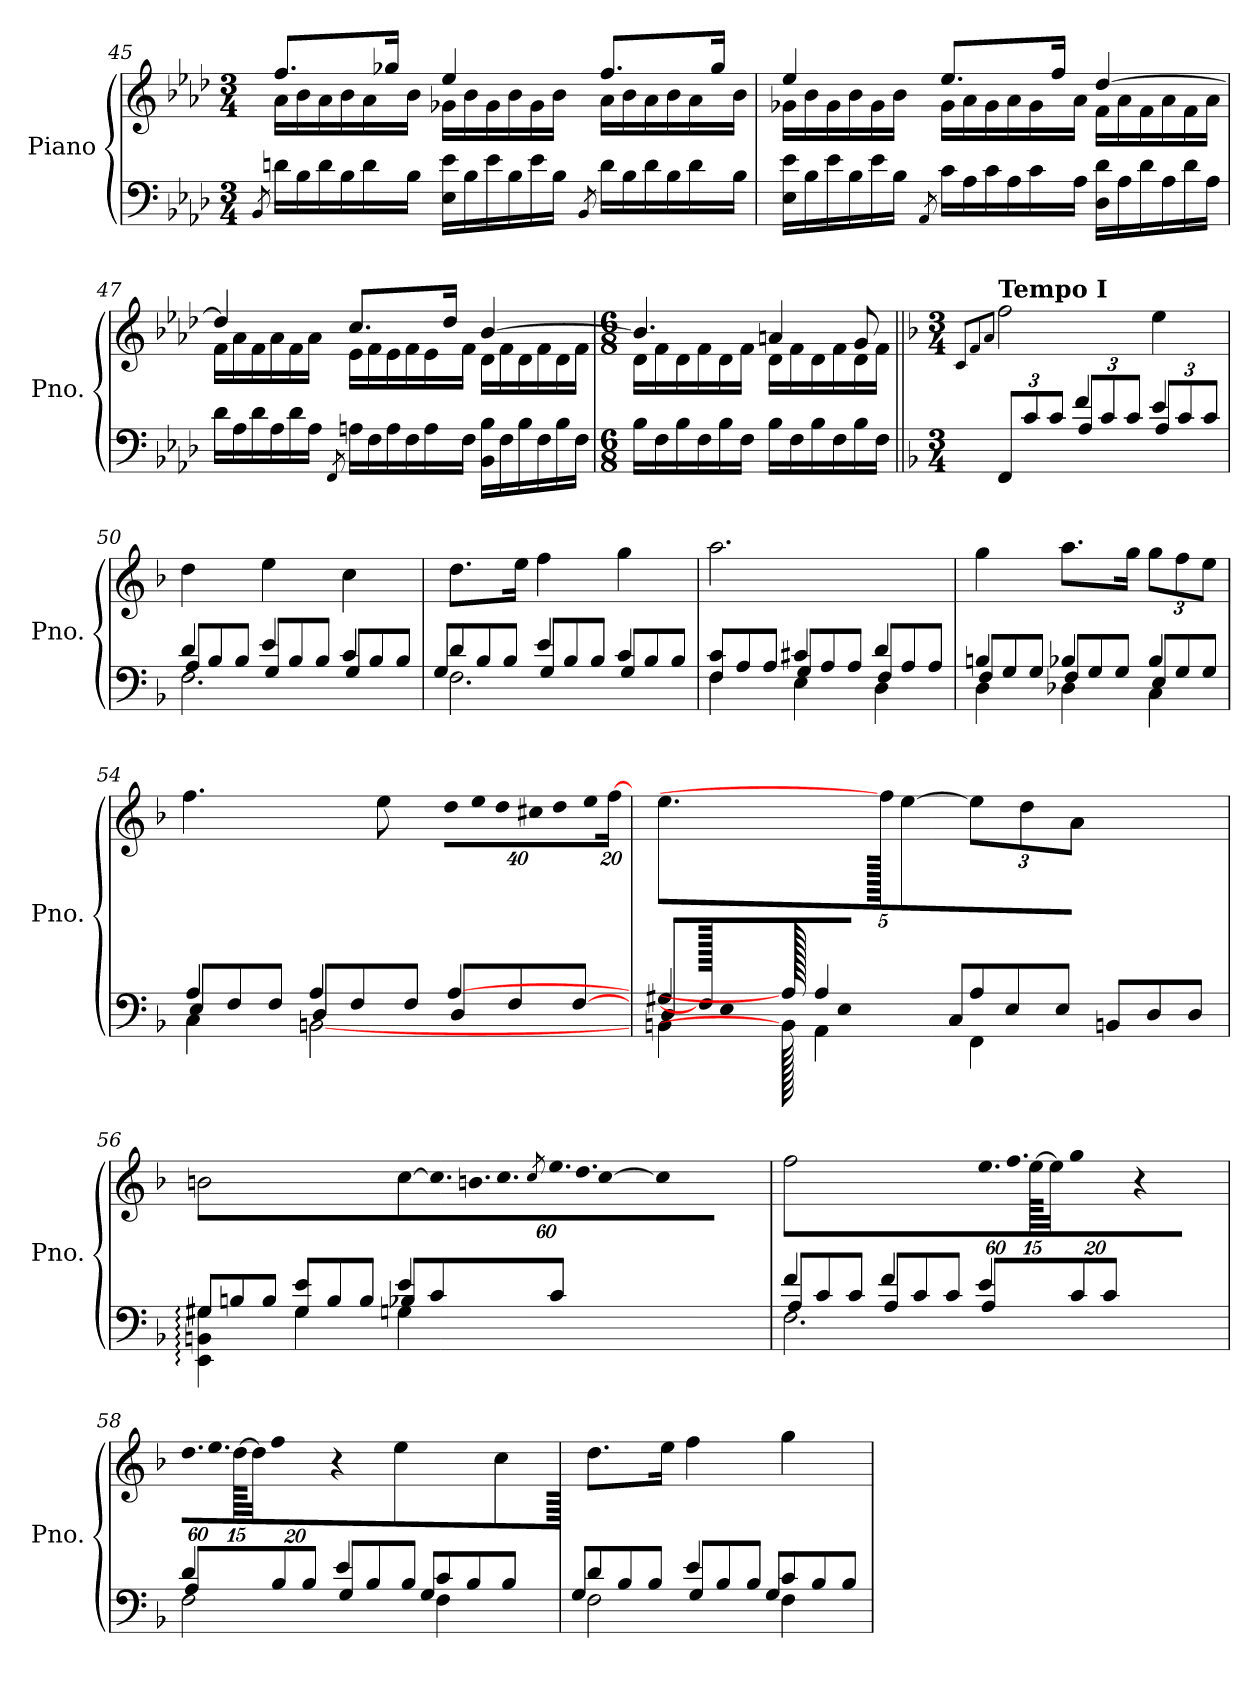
**kern	**kern
*part1	*part1
*staff2	*staff1
*I"Piano	*
*I'Pno.	*
*clefF4	*clefG2
*k[b-e-a-d-]	*k[b-e-a-d-]
*M3/4	*M3/4
=45	=45
8qBB-/	.
*	*^
*Xtuplet	*	*Xtuplet
24dn\LL	8.ff/L	24a-\LL
24B-\	.	24b-\
24d\	.	24a-\
24B-\	.	24b-\
24d\	.	24a-\
.	16gg-X/Jk	.
24B-\JJ	.	24b-\JJ
24E-\ 24e-\LL	4ee-/	24g-X\LL
24B-\	.	24b-\
24e-\	.	24g-\
24B-\	.	24b-\
24e-\	.	24g-\
24B-\JJ	.	24b-\JJ
8qBB-/	.	.
24d\LL	8.ff/L	24a-\LL
24B-\	.	24b-\
24d\	.	24a-\
24B-\	.	24b-\
24d\	.	24a-\
.	16gg-/Jk	.
24B-\JJ	.	24b-\JJ
!!LO:LB:g=z	!!
=46	=46	=46
24E-\ 24e-\LL	4ee-/	24g-X\LL
24B-\	.	24b-\
24e-\	.	24g-\
24B-\	.	24b-\
24e-\	.	24g-\
24B-\JJ	.	24b-\JJ
8qAA-/	.	.
24c\LL	8.ee-/L	24g-\LL
24A-\	.	24a-\
24c\	.	24g-\
24A-\	.	24a-\
24c\	.	24g-\
.	16ff/Jk	.
24A-\JJ	.	24a-\JJ
24D-\ 24d-\LL	[4dd-/	24f\LL
24A-\	.	24a-\
24d-\	.	24f\
24A-\	.	24a-\
24d-\	.	24f\
24A-\JJ	.	24a-\JJ
=47	=47	=47
24d-\LL	4dd-/]	24f\LL
24A-\	.	24a-\
24d-\	.	24f\
24A-\	.	24a-\
24d-\	.	24f\
24A-\JJ	.	24a-\JJ
8qFF/	.	.
24An\LL	8.cc/L	24e-\LL
24F\	.	24f\
24A\	.	24e-\
24F\	.	24f\
24A\	.	24e-\
.	16dd-/Jk	.
24F\JJ	.	24f\JJ
24BB-\ 24B-\LL	[4b-/	24d-\LL
24F\	.	24f\
24B-\	.	24d-\
24F\	.	24f\
24B-\	.	24d-\
24F\JJ	.	24f\JJ
!!LO:LB:g=z	!!
=48	=48	=48
*M6/8	*M6/8	*
16B-\LL	4.b-/]	16d-\LL
16F\	.	16f\
16B-\	.	16d-\
16F\	.	16f\
16B-\	.	16d-\
16F\JJ	.	16f\JJ
16B-\LL	4an/	16d-\LL
16F\	.	16f\
16B-\	.	16d-\
16F\	.	16f\
16B-\	8g/	16d-\
16F\JJ	.	16f\JJ
*	*v	*v
=49||	=49||
*k[b-]	*k[b-]
*M3/4	*M3/4
*	*MM69
.	8qc/L
.	8qf/
.	8qa/J
*^	*
*	*tuplet	*
*	*Xbrackettup	*
!	!	!LO:TX:a:B:t=Tempo I
4ryy	12FF/L	2ff\
.	12c/	.
.	12c/J	.
4f/	12A/L	.
.	12c/	.
.	12c/J	.
4e/	12A/L	4ee\
.	12c/	.
.	12c/J	.
=50	=50	=50
*	*^	*
*	*	*Xtuplet	*
4d/	2.F\	12A/L	4dd\
.	.	12B-/	.
.	.	12B-/J	.
4e/	.	12G/L	4ee\
.	.	12B-/	.
.	.	12B-/J	.
4c/	.	12G/L	4cc\
.	.	12B-/	.
.	.	12B-/J	.
!!LO:LB:g=z
=51	=51	=51	=51
4d/	2.F\	12G/L	8.dd\L
.	.	12B-/	.
.	.	12B-/J	.
.	.	.	16ee\Jk
4e/	.	12G/L	4ff\
.	.	12B-/	.
.	.	12B-/J	.
4c/	.	12G/L	4gg\
.	.	12B-/	.
.	.	12B-/J	.
=52	=52	=52	=52
4c/	4F\	12F/L	2.aa\
.	.	12A/	.
.	.	12A/J	.
4c#X/	4E\	12G/L	.
.	.	12A/	.
.	.	12A/J	.
4d/	4D\	12F/L	.
.	.	12A/	.
.	.	12A/J	.
=53	=53	=53	=53
4Bn/	4D\	12F/L	4gg\
.	.	12G/	.
.	.	12G/J	.
4B-X/	4D-X\	12F/L	8.aa\L
.	.	12G/	.
.	.	12G/J	.
.	.	.	16gg\Jk
*	*	*	*tuplet
*	*	*	*Xbrackettup
4B-/	4C\	12E/L	12gg\L
.	.	12G/	12ff\
.	.	12G/J	12ee\J
!!LO:LB:g=z
=54	=54	=54	=54
640ryy	640ryy	640ryy	4.ff\
4A/	4C\	12E/L	.
.	.	12F/	.
.	.	12F/J	.
4A/	[640%319BBn\	12D/L	.
.	.	12F/	.
.	.	.	8ee\
.	.	12F/J	.
!	!	!	!LO:N:vis=16
.	.	.	640%23dd\LL
[640%159A/	.	12D/L	.
!	!	!	!LO:N:vis=16
.	.	.	640%23ee\
!	!	!	!LO:N:vis=16
.	.	.	640%23dd\
.	.	12F/	.
!	!	!	!LO:N:vis=16
.	.	.	640%23cc#X\
!	!	!	!LO:N:vis=16
.	.	.	640%23dd\
.	.	[1920%157F/J	.
!	!	!	!LO:N:vis=16
.	.	.	640%23ee\
.	.	.	[320%11ff\JJ
=55	=55	=55	=55
4G#X/	4BBn\	12D/L	4.ee\
.	.	640F/J]	.
.	.	12E/	.
.	.	12E/J	.
640A/]	640BB\]	.	.
4A/	4AA\	12C/L	.
.	.	12E/	.
.	.	.	640ff\JJ]
.	.	.	[8ee\
.	.	12E/J	.
4A/	4FF:\	12BBn/L	12ee\L]
.	.	12D/	12dd\
.	.	12D/J	12a\J
=56	=56	=56	=56
4ryy	4EE\: 4BBn\: 4G#X\:	12G#/L	2bn\
.	.	12Bn/	.
.	.	12B/J	.
4e/	4G#\	12G#/L	.
.	.	12B/	.
.	.	12B/J	.
*	*	*	*Xtuplet
4e/	4Gn\	12B-X/L	[12cc\L
*	*	*	*tuplet
!	!	!	!LO:N:vis=16.
.	.	12c/	1920%53cc\L]
!	!	!	!LO:N:vis=16.
.	.	.	1920%53bn\
!	!	!	!LO:N:vis=16.
.	.	.	1920%53cc\
.	.	.	8qcc/
!	!	!	!LO:N:vis=16.
.	.	.	1920%53ee\
.	.	12c/J	.
!	!	!	!LO:N:vis=16.
.	.	.	1920%53dd\
.	.	.	[960%7cc\JJ
.	.	.	640%13cc\JJ]
.	.	.	960ryy
!!LO:PB:g=z
=57	=57	=57	=57
4f/	2.F\	12A/L	2ff\
.	.	12c/	.
.	.	12c/J	.
4f/	.	12A/L	.
.	.	12c/	.
.	.	12c/J	.
!	!	!	!LO:N:vis=16.
4e/	.	12A/L	1920%53ee\LL
!	!	!	!LO:N:vis=16.
.	.	.	1920%53ff\
.	.	.	[960%7ee\J
.	.	.	640%13ee\J]
.	.	.	12gg\J
.	.	12c/	.
.	.	.	12r
.	.	12c/J	.
.	.	.	1920ryy
=58	=58	=58	=58
!	!	!	!LO:N:vis=16.
4d/	2F\	12A/L	1920%53dd\LL
!	!	!	!LO:N:vis=16.
.	.	.	1920%53ee\
.	.	.	[960%7dd\J
.	.	.	640%13dd\J]
.	.	.	12ff\J
.	.	12B-/	.
.	.	.	12r
.	.	12B-/J	.
.	.	.	4ee\
4e/	.	12G/L	.
.	.	12B-/	.
.	.	12B-/J	.
.	.	.	4cc\
4c/	4F\	12G/L	.
.	.	12B-/	.
.	.	12B-/J	.
.	.	.	1920ryy
=59	=59	=59	=59
4d/	2F\	12G/L	8.dd\L
.	.	12B-/	.
.	.	12B-/J	.
.	.	.	16ee\Jk
4e/	.	12G/L	4ff\
.	.	12B-/	.
.	.	12B-/J	.
4c/	4F\	12G/L	4gg\
.	.	12B-/	.
.	.	12B-/J	.
*v	*v	*v	*
=	=
*-	*-
